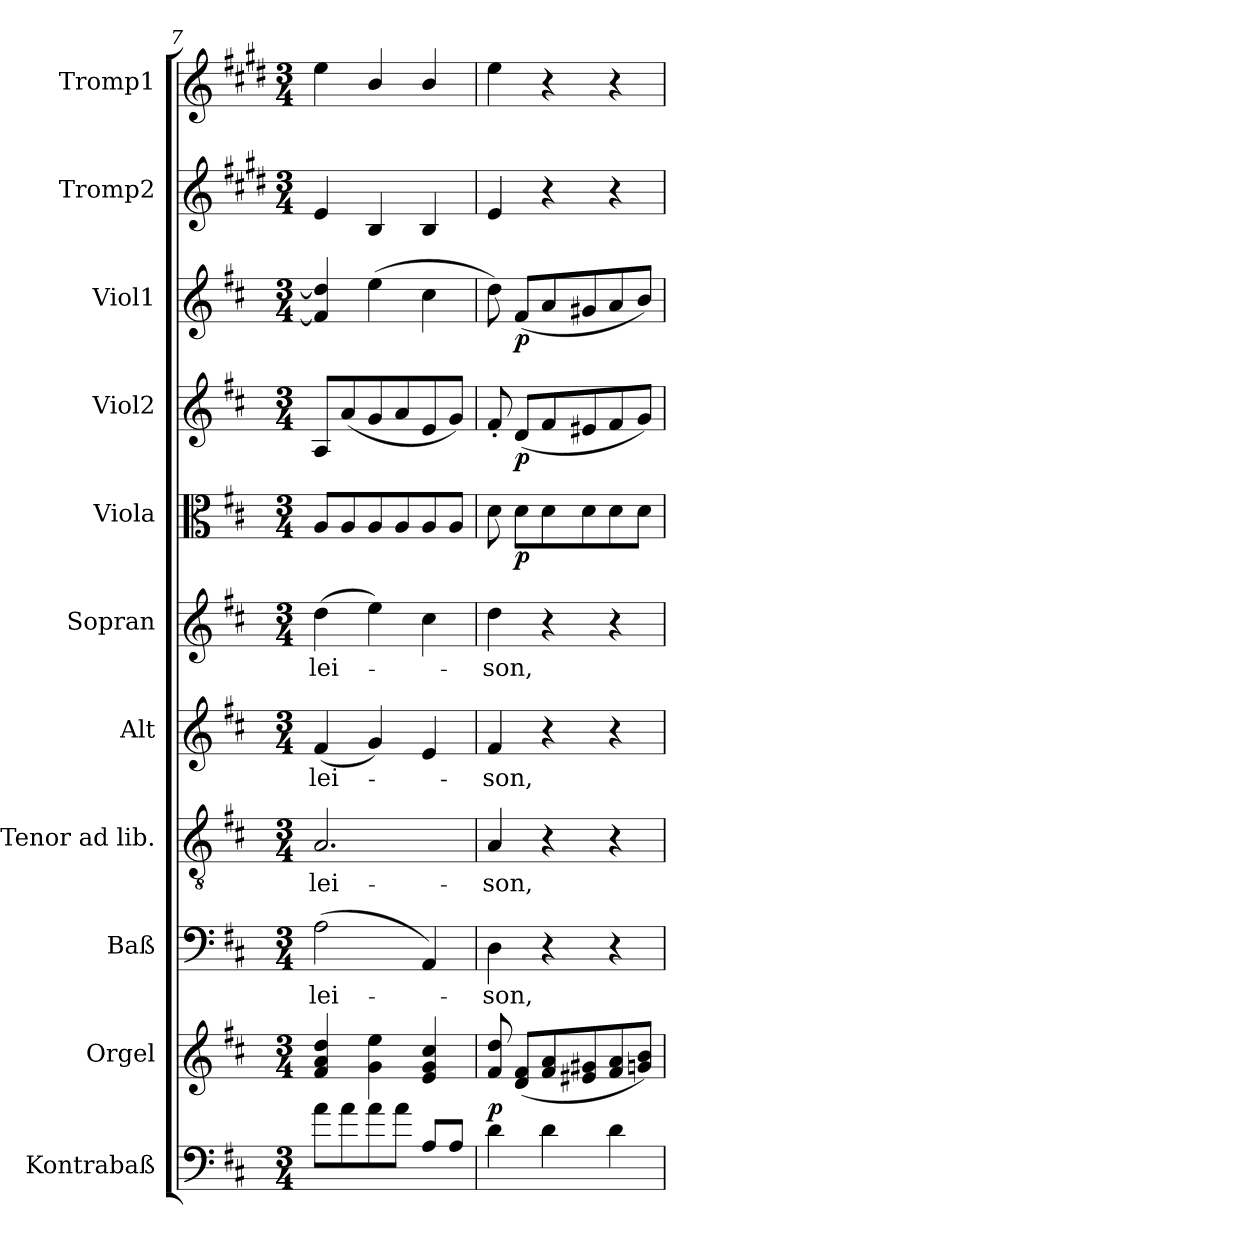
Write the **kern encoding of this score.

**kern	**dynam	**kern	**kern	**text	**kern	**text	**kern	**text	**kern	**text	**kern	**dynam	**kern	**dynam	**kern	**dynam	**kern	**kern
*part11	*part11	*part10	*part9	*part9	*part8	*part8	*part7	*part7	*part6	*part6	*part5	*part5	*part4	*part4	*part3	*part3	*part2	*part1
*staff11	*staff11	*staff10	*staff9	*staff9	*staff8	*staff8	*staff7	*staff7	*staff6	*staff6	*staff5	*staff5	*staff4	*staff4	*staff3	*staff3	*staff2	*staff1
*I"Kontrabaß	*	*I"Orgel	*I"Baß	*	*I"Tenor ad lib.	*	*I"Alt	*	*I"Sopran	*	*I"Viola	*	*I"Viol2	*	*I"Viol1	*	*I"Tromp2	*I"Tromp1
*	*	*	*	*	*	*	*	*	*	*	*I'Vla	*	*	*	*	*	*	*
*clefF4	*	*clefG2	*clefF4	*	*clefGv2	*	*clefG2	*	*clefG2	*	*clefC3	*	*clefG2	*	*clefG2	*	*clefG2	*clefG2
*ITrd7c12	*	*	*	*	*	*	*	*	*	*	*	*	*	*	*	*	*ITrd1c2	*ITrd1c2
*k[f#c#]	*	*k[f#c#]	*k[f#c#]	*	*k[f#c#]	*	*k[f#c#]	*	*k[f#c#]	*	*k[f#c#]	*	*k[f#c#]	*	*k[f#c#]	*	*k[f#c#]	*k[f#c#]
*D:	*	*D:	*D:	*	*D:	*	*D:	*	*D:	*	*D:	*	*D:	*	*D:	*	*D:	*D:
*M3/4	*	*M3/4	*M3/4	*	*M3/4	*	*M3/4	*	*M3/4	*	*M3/4	*	*M3/4	*	*M3/4	*	*M3/4	*M3/4
=7	=7	=7	=7	=7	=7	=7	=7	=7	=7	=7	=7	=7	=7	=7	=7	=7	=7	=7
!	!	!	!	!LO:LY:b	!	!LO:LY:b	!	!LO:LY:b	!	!LO:LY:b	!	!	!	!	!	!	!	!
8A\L	.	4f#/ 4a/ 4dd/	(>2A\	-lei-	2.A/	-lei-	(<4f#/	-lei-	(>4dd\	-lei-	8A/L	.	8A/L	.	4f#/] 4dd/]	.	4d/	4dd\
8A\	.	.	.	.	.	.	.	.	.	.	8A/	.	(<8a/	.	.	.	.	.
8A\	.	4g\ 4ee\	.	.	.	.	4g/)	.	4ee\)	.	8A/	.	8g/	.	(>4ee\	.	4A/	4a/
8A\J	.	.	.	.	.	.	.	.	.	.	8A/	.	8a/	.	.	.	.	.
8AA/L	.	4e/ 4g/ 4cc#/	4AA/)	.	.	.	4e/	.	4cc#\	.	8A/	.	8e/	.	4cc#\	.	4A/	4a/
8AA/J	.	.	.	.	.	.	.	.	.	.	8A/J	.	8g/J)	.	.	.	.	.
=8	=8	=8	=8	=8	=8	=8	=8	=8	=8	=8	=8	=8	=8	=8	=8	=8	=8	=8
!	!LO:DY:a	!	!	!LO:LY:b	!	!LO:LY:b	!	!LO:LY:b	!	!LO:LY:b	!	!	!	!	!	!	!	!
4D\	p	8f#/ 8dd/	4D\	-son,	4A/	-son,	4f#/	-son,	4dd\	-son,	8d\	.	8f#'</	.	8dd\)	.	4d/	4dd\
!	!	!	!	!	!	!	!	!	!	!	!	!LO:DY:b	!	!LO:DY:b	!	!LO:DY:b	!	!
.	.	(<8d/ 8f#/L	.	.	.	.	.	.	.	.	8d\L	p	(<8d/L	p	(<8f#/L	p	.	.
4D\	.	8f#/ 8a/	4r	.	4r	.	4r	.	4r	.	8d\	.	8f#/	.	8a/	.	4r	4r
.	.	8e#X/ 8g#X/	.	.	.	.	.	.	.	.	8d\	.	8e#X/	.	8g#X/	.	.	.
4D\	.	8f#/ 8a/	4r	.	4r	.	4r	.	4r	.	8d\	.	8f#/	.	8a/	.	4r	4r
.	.	8gn/ 8b/J)	.	.	.	.	.	.	.	.	8d\J	.	8g/J)	.	8b/J)	.	.	.
=	=	=	=	=	=	=	=	=	=	=	=	=	=	=	=	=	=	=
*-	*-	*-	*-	*-	*-	*-	*-	*-	*-	*-	*-	*-	*-	*-	*-	*-	*-	*-
